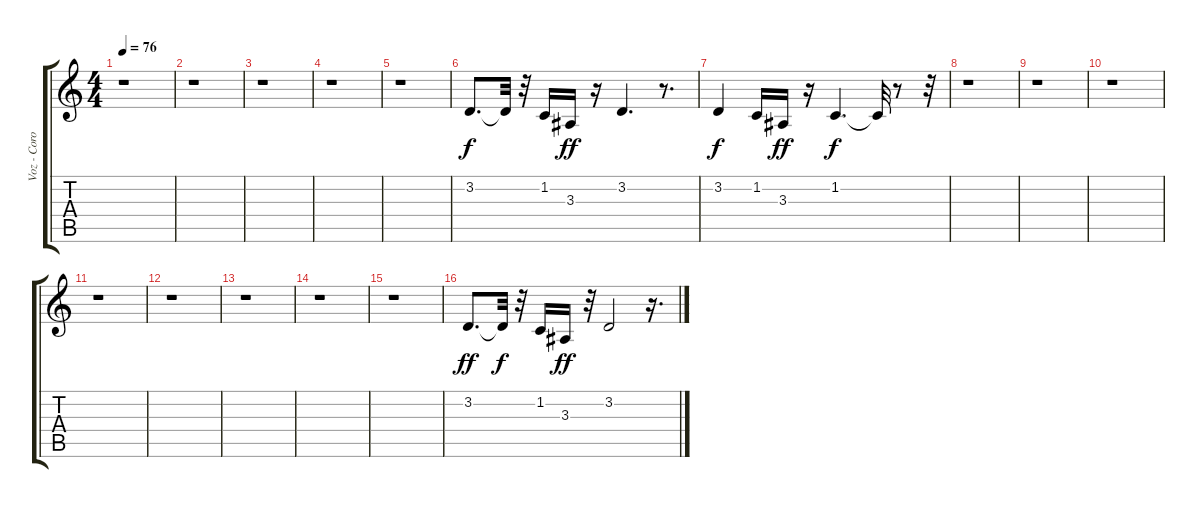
\track ("Voz - Coros" "Voz - Coro") {instrument choiraahs}
\staff {score tabs}
\tuning (E4 B3 G3 D3 A2 E2) {hide}
\ts (4 4)
\tempo 76
\clef g2
\ks c
r.1{dy f} |
r.1 |
r.1 |
r.1 |
r.1 |
3.2.8{d} 3.2{t}.32 r.32 1.2.16 3.3.16{dy ff} r.16 3.2.4{d} r.8{d} |
3.2.4{dy f} 1.2.16 3.3.16{dy ff} r.16 1.2.4{d dy f} 1.2{t}.32 r.8 r.32 |
r.1 |
r.1 |
r.1 |
r.1 |
r.1 |
r.1 |
r.1 |
r.1 |
3.2.8{d dy ff} 3.2{t}.32{dy f} r.32 1.2.16 3.3.16{dy ff} r.32 3.2.2 r.16{d}
